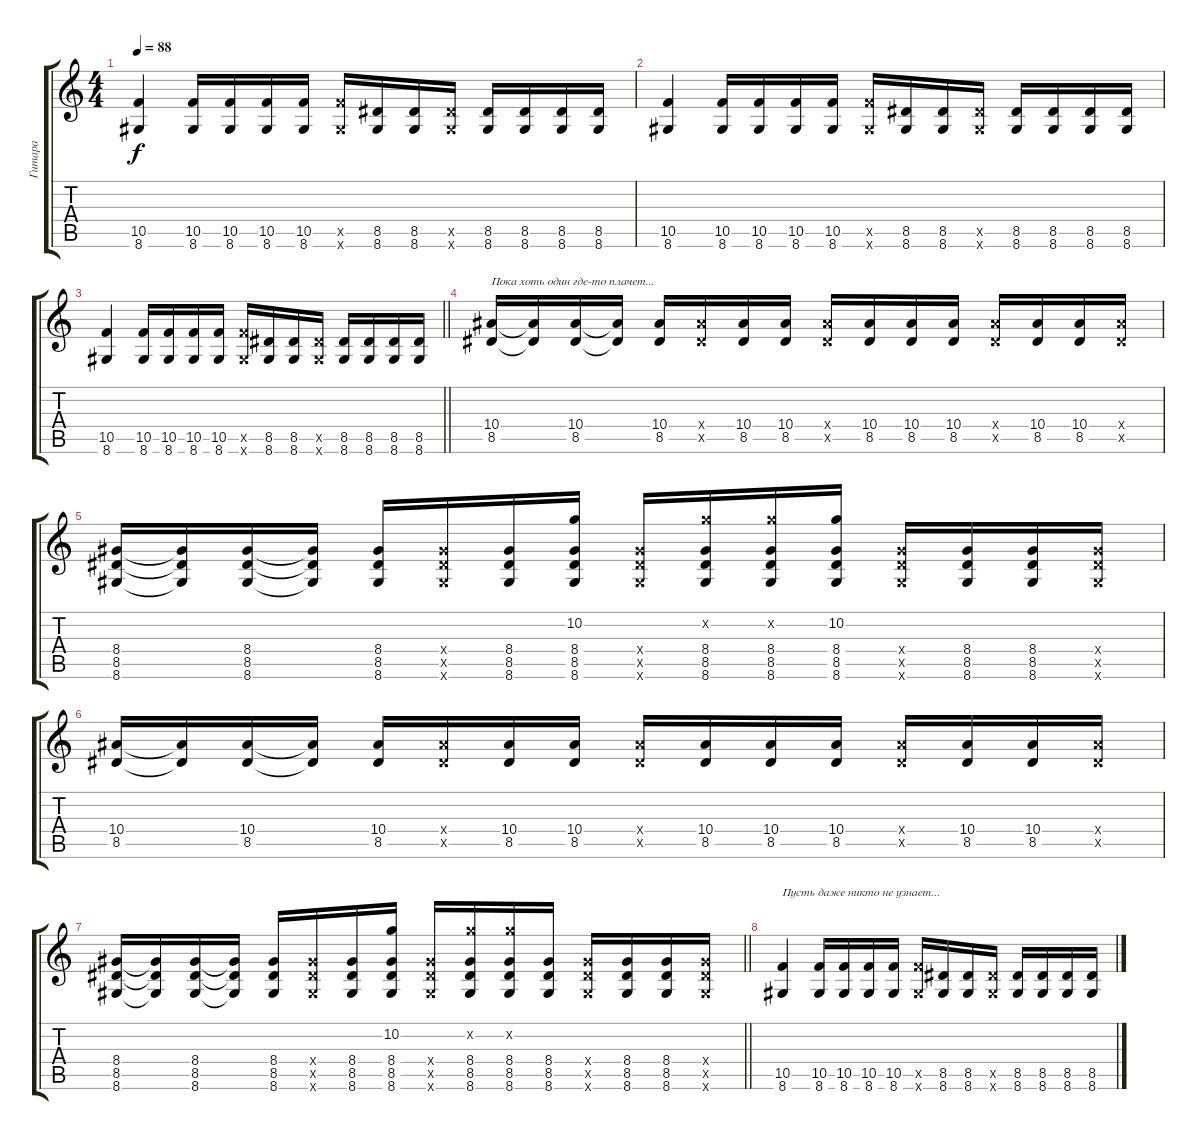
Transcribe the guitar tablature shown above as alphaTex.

\track ("Гитара " "Гитара ") {instrument electricguitarclean}
\staff {score tabs}
\tuning (D4 A3 F3 C3 G2 C2) {hide}
\ts (4 4)
\tempo 88
\clef g2
\ks c
(10.5 8.6).4{dy f} (10.5 8.6).16 (10.5 8.6).16 (10.5 8.6).16 (10.5 8.6).16 (10.5{x} 8.6{x}).16 (8.5 8.6).16 (8.5 8.6).16 (8.5{x} 8.6{x}).16 (8.5 8.6).16 (8.5 8.6).16 (8.5 8.6).16 (8.5 8.6).16 |
(10.5 8.6).4 (10.5 8.6).16 (10.5 8.6).16 (10.5 8.6).16 (10.5 8.6).16 (10.5{x} 8.6{x}).16 (8.5 8.6).16 (8.5 8.6).16 (8.5{x} 8.6{x}).16 (8.5 8.6).16 (8.5 8.6).16 (8.5 8.6).16 (8.5 8.6).16 |
\barLineRight lightlight
(10.5 8.6).4 (10.5 8.6).16 (10.5 8.6).16 (10.5 8.6).16 (10.5 8.6).16 (10.5{x} 8.6{x}).16 (8.5 8.6).16 (8.5 8.6).16 (8.5{x} 8.6{x}).16 (8.5 8.6).16 (8.5 8.6).16 (8.5 8.6).16 (8.5 8.6).16 |
(10.4 8.5).16{txt "Пока хоть один где-то плачет..."} (10.4{t} 8.5{t}).16 (10.4 8.5).16 (10.4{t} 8.5{t}).16 (10.4 8.5).16 (10.4{x} 8.5{x}).16 (10.4 8.5).16 (10.4 8.5).16 (10.4{x} 8.5{x}).16 (10.4 8.5).16 (10.4 8.5).16 (10.4 8.5).16 (10.4{x} 8.5{x}).16 (10.4 8.5).16 (10.4 8.5).16 (10.4{x} 8.5{x}).16 |
(8.4 8.5 8.6).16 (8.4{t} 8.5{t} 8.6{t}).16 (8.4 8.5 8.6).16 (8.4{t} 8.5{t} 8.6{t}).16 (8.4 8.5 8.6).16 (8.4{x} 8.5{x} 8.6{x}).16 (8.4 8.5 8.6).16 (10.2 8.4 8.5 8.6).16 (8.4{x} 8.5{x} 8.6{x}).16 (10.2{x} 8.4 8.5 8.6).16 (10.2{x} 8.4 8.5 8.6).16 (10.2 8.4 8.5 8.6).16 (8.4{x} 8.5{x} 8.6{x}).16 (8.4 8.5 8.6).16 (8.4 8.5 8.6).16 (8.4{x} 8.5{x} 8.6{x}).16 |
(10.4 8.5).16 (10.4{t} 8.5{t}).16 (10.4 8.5).16 (10.4{t} 8.5{t}).16 (10.4 8.5).16 (10.4{x} 8.5{x}).16 (10.4 8.5).16 (10.4 8.5).16 (10.4{x} 8.5{x}).16 (10.4 8.5).16 (10.4 8.5).16 (10.4 8.5).16 (10.4{x} 8.5{x}).16 (10.4 8.5).16 (10.4 8.5).16 (10.4{x} 8.5{x}).16 |
\barLineRight lightlight
(8.4 8.5 8.6).16 (8.4{t} 8.5{t} 8.6{t}).16 (8.4 8.5 8.6).16 (8.4{t} 8.5{t} 8.6{t}).16 (8.4 8.5 8.6).16 (8.4{x} 8.5{x} 8.6{x}).16 (8.4 8.5 8.6).16 (10.2 8.4 8.5 8.6).16 (8.4{x} 8.5{x} 8.6{x}).16 (10.2{x} 8.4 8.5 8.6).16 (10.2{x} 8.4 8.5 8.6).16 (8.4 8.5 8.6).16 (8.4{x} 8.5{x} 8.6{x}).16 (8.4 8.5 8.6).16 (8.4 8.5 8.6).16 (8.4{x} 8.5{x} 8.6{x}).16 |
(10.5 8.6).4{txt "Пусть даже никто не узнает..."} (10.5 8.6).16 (10.5 8.6).16 (10.5 8.6).16 (10.5 8.6).16 (10.5{x} 8.6{x}).16 (8.5 8.6).16 (8.5 8.6).16 (8.5{x} 8.6{x}).16 (8.5 8.6).16 (8.5 8.6).16 (8.5 8.6).16 (8.5 8.6).16
